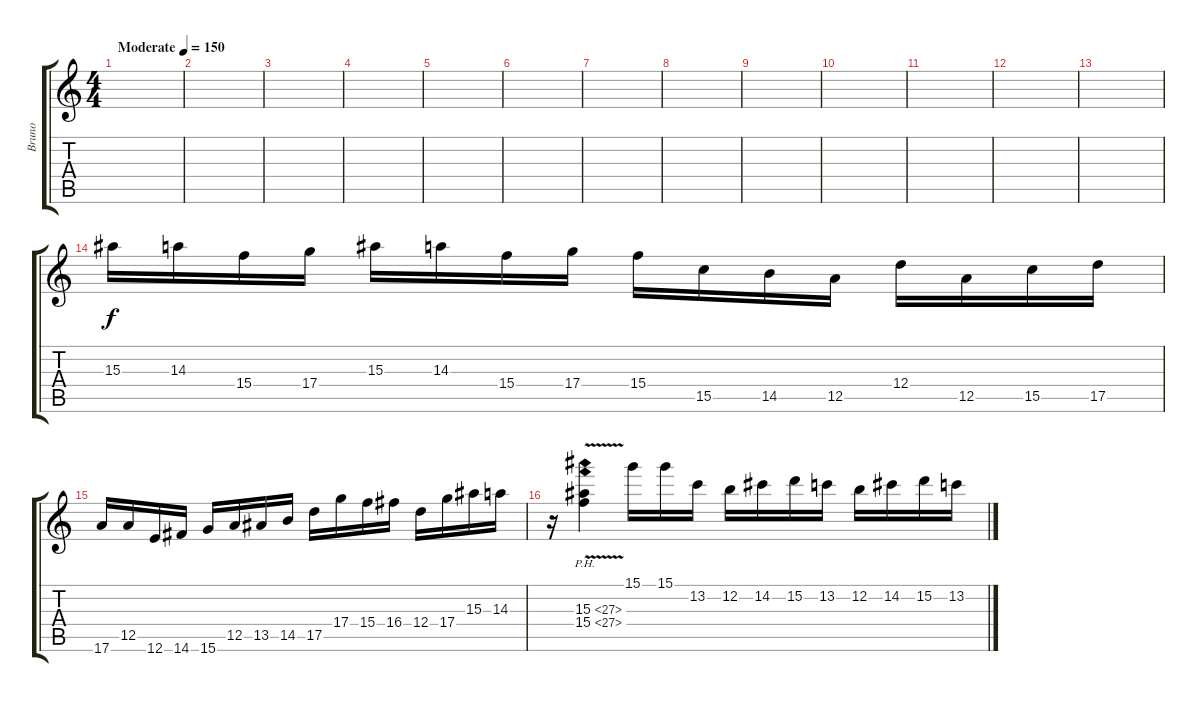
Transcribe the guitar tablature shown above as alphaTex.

\track ("Bruno" "Bruno") {instrument distortionguitar}
\staff {score tabs}
\tuning (E4 B3 G3 D3 A2 E2) {hide}
\ts (4 4)
\tempo (150 "Moderate")
\clef g2
\ks c
|
|
|
|
|
|
|
|
|
|
|
|
|
15.3.16 14.3.16 15.4.16 17.4.16 15.3.16 14.3.16 15.4.16 17.4.16 15.4.16 15.5.16 14.5.16 12.5.16 12.4.16 12.5.16 15.5.16 17.5.16 |
17.6.16 12.5.16 12.6.16 14.6.16 15.6.16 12.5.16 13.5.16 14.5.16 17.5.16 17.4.16 15.4.16 16.4.16 12.4.16 17.4.16 15.3.16 14.3.16 |
r.16 (15.3{ph 12 v} 15.4{ph 12 v}).4 15.1.16 15.1.16 13.2.16 12.2.16 14.2.16 15.2.16 13.2.16 12.2.16 14.2.16 15.2.16 13.2.16
